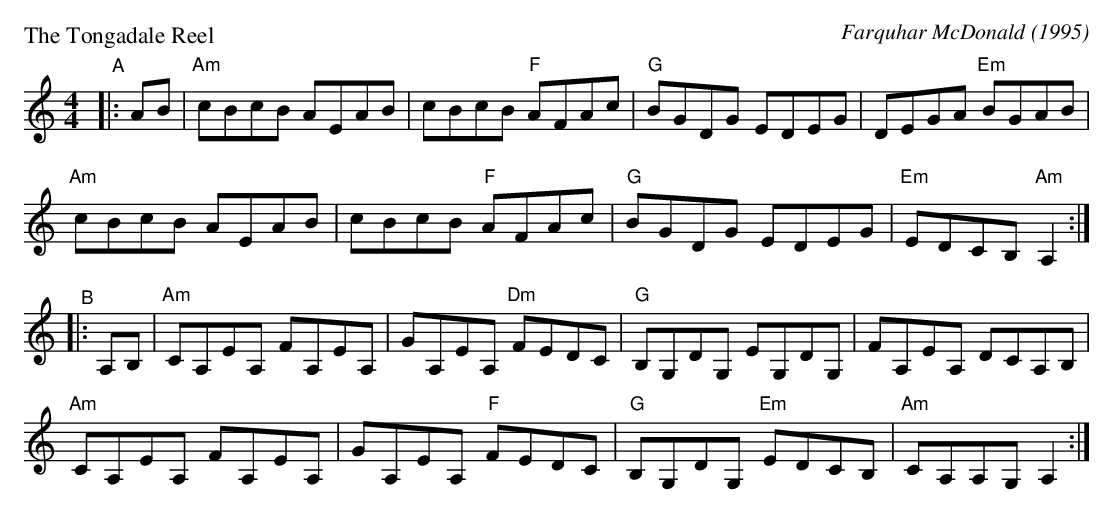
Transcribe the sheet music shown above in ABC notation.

X:1
P: The Tongadale Reel
C:Farquhar McDonald (1995)
M:4/4
K:Am
"^A"|: AB |\
"Am"cBcB AEAB | cBcB "F"AFAc | "G"BGDG EDEG | DEGA "Em"BGAB |
"Am"cBcB AEAB | cBcB "F"AFAc | "G"BGDG EDEG | "Em"EDCB, "Am"A,2 :|
"^B"|: A,B, |\
"Am"CA,EA, FA,EA, | GA,EA, "Dm"FEDC | "G"B,G,DG,    EG,DG, | FA,EA, DCA,B, |
"Am"CA,EA, FA,EA, | GA,EA,  "F"FEDC | "G"B,G,DG, "Em"EDCB, | "Am"CA,A,G, A,2 :|
